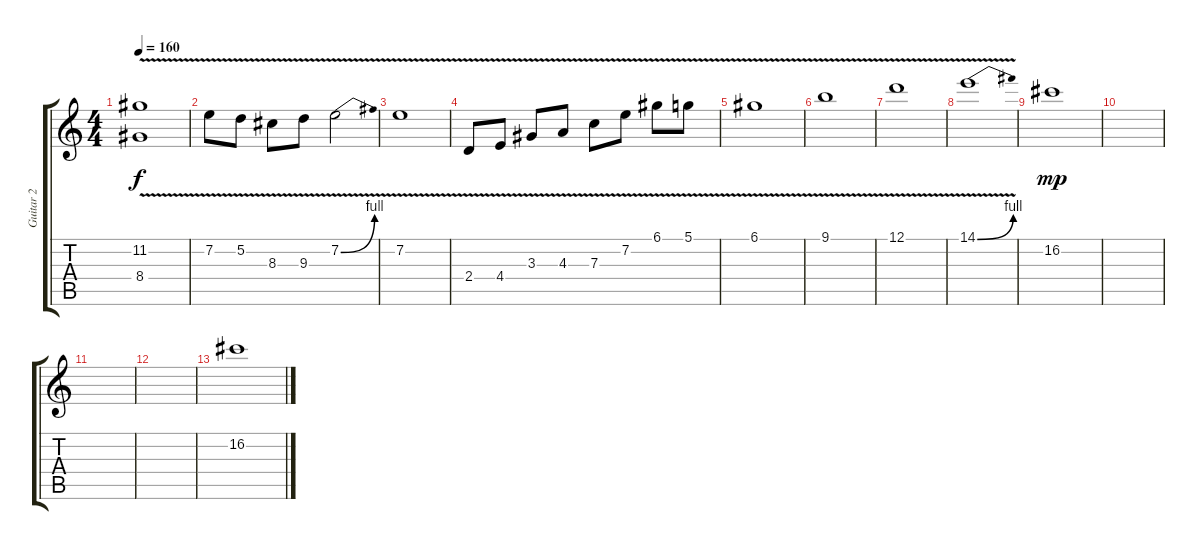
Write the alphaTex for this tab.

\track ("Guitar 2" "Guitar 2") {instrument distortionguitar}
\staff {score tabs}
\tuning (D4 A3 F3 C3 G2 C2) {hide}
\ts (4 4)
\tempo 160
\clef g2
\ks c
(11.2{v} 8.4{v}).1{dy f} |
7.2{v}.8 5.2{v}.8 8.3{v}.8 9.3{v}.8 7.2{be (bend 0 0 60 4) v}.2 |
7.2{v}.1 |
2.4{v}.8 4.4{v}.8 3.3{v}.8 4.3{v}.8 7.3{v}.8 7.2{v}.8 6.1{v}.8 5.1{v}.8 |
6.1{v}.1 |
9.1{v}.1 |
12.1{v}.1 |
14.1{be (bend 0 0 60 4) v}.1 |
16.2.1{dy mp} |
|
|
|
16.2.1
